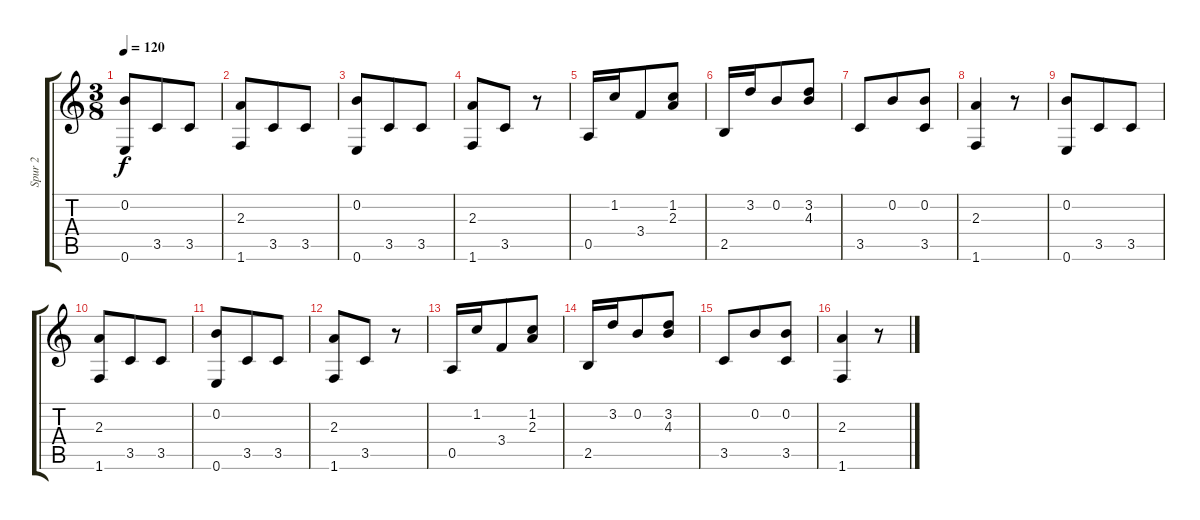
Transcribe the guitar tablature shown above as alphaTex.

\track ("Spur 2" "Spur 2") {instrument acousticguitarnylon}
\staff {score tabs}
\tuning (E4 B3 G3 D3 A2 E2) {hide}
\ts (3 8)
\tempo 120
\clef g2
\ks c
(0.2 0.6).8{dy f} 3.5.8 3.5.8 |
(2.3 1.6).8 3.5.8 3.5.8 |
(0.2 0.6).8 3.5.8 3.5.8 |
(2.3 1.6).8 3.5.8 r.8 |
0.5.16 1.2.16 3.4.8 (1.2 2.3).8 |
2.5.16 3.2.16 0.2.8 (3.2 4.3).8 |
3.5.8 0.2.8 (0.2 3.5).8 |
(2.3 1.6).4 r.8 |
(0.2 0.6).8 3.5.8 3.5.8 |
(2.3 1.6).8 3.5.8 3.5.8 |
(0.2 0.6).8 3.5.8 3.5.8 |
(2.3 1.6).8 3.5.8 r.8 |
0.5.16 1.2.16 3.4.8 (1.2 2.3).8 |
2.5.16 3.2.16 0.2.8 (3.2 4.3).8 |
3.5.8 0.2.8 (0.2 3.5).8 |
(2.3 1.6).4 r.8
